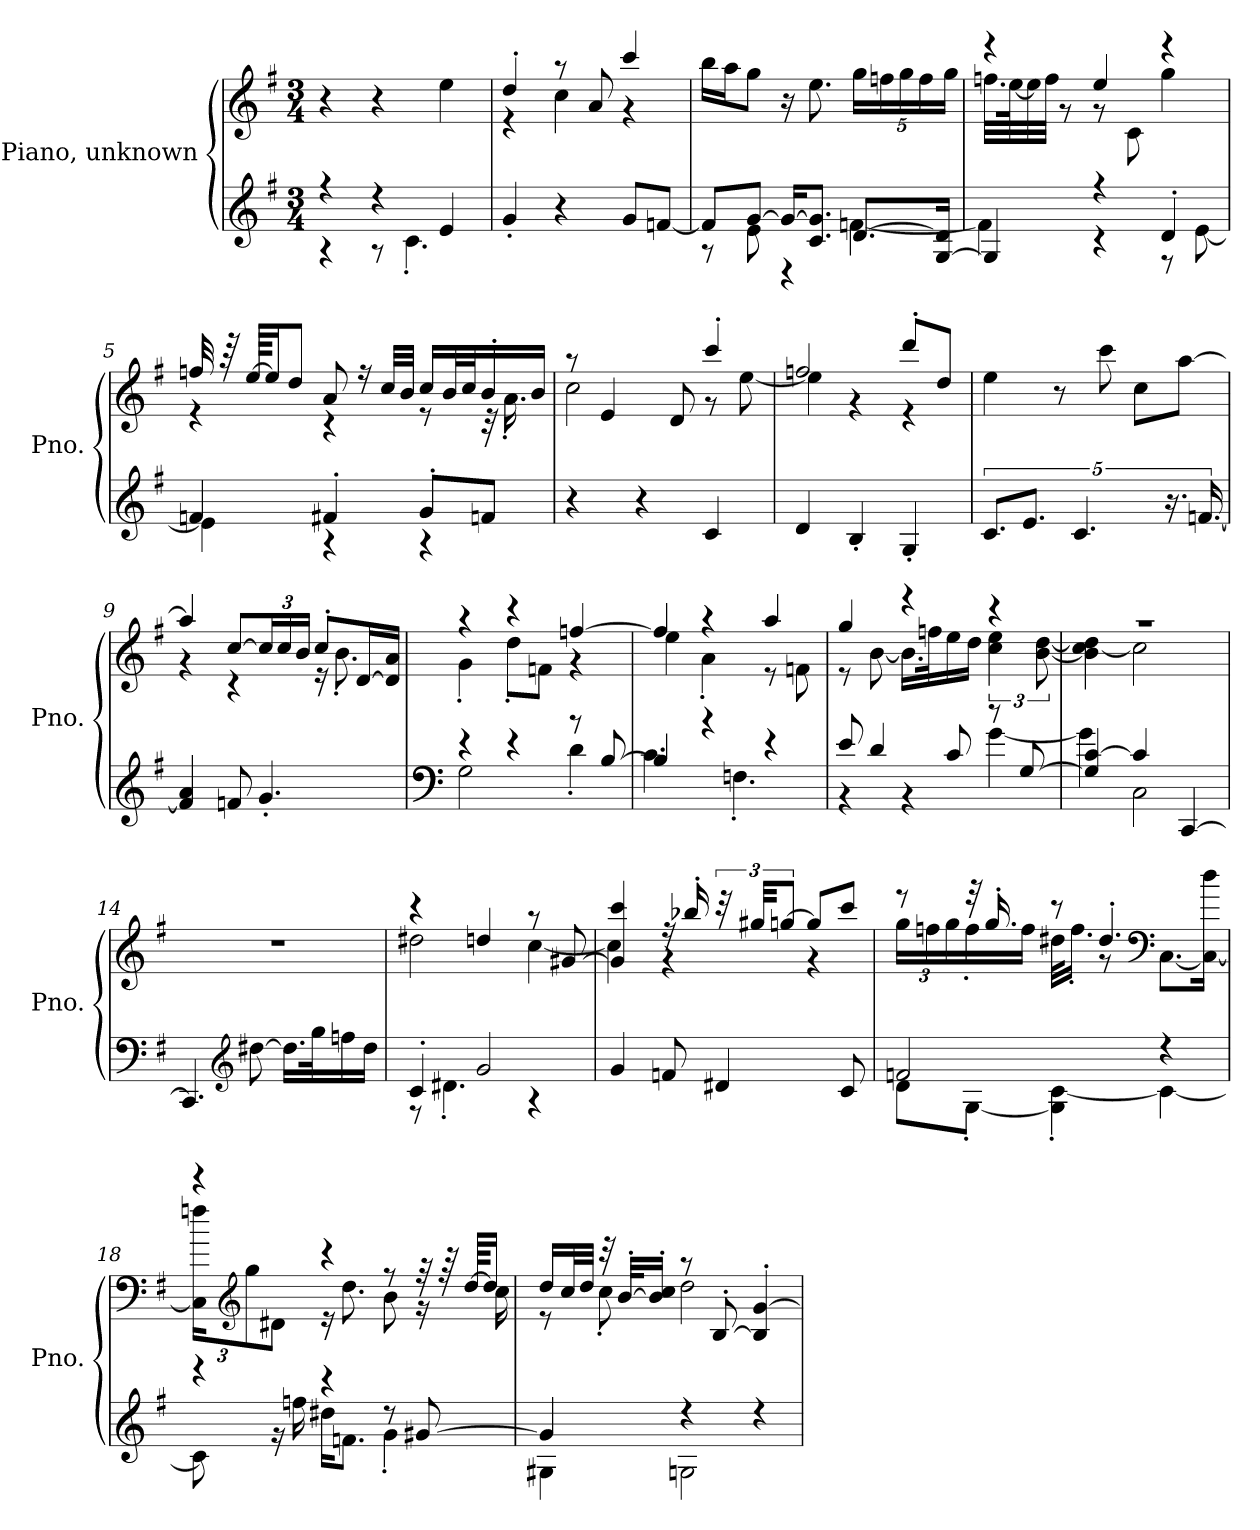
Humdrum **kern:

**kern	**kern
*part1	*part1
*staff2	*staff1
*I"Piano, unknown	*
*I'Pno.	*
*clefG2	*clefG2
*k[f#]	*k[f#]
*M3/4	*M3/4
*MM100	*MM100
=1	=1
*^	*
4r	4r	4r
4r	8r	4r
.	4.c'\	.
4e/	.	4ee\
*v	*v	*
=2	=2
*	*^
4g'/	4dd'/	4r
4r	8r	4cc\
.	8a/	.
8g/L	4ccc/	4r
[8fn/J	.	.
*	*v	*v
=3	=3
*^	*
8f/L]	8r	16bb\LL
.	.	16aa\J
[8g/J	8e\	8gg\J
16g/KL_	4r	16r
8.c/ 8.g/]J	.	8.ee\
*	*	*Xbrackettup
[8.d/L	[4fn\	20gg\LL
.	.	20ffn\
.	.	20gg\
.	.	20ff\
[16G/ 16d/]Jk	.	.
.	.	20gg\JJ
=4	=4	=4
*	*	*^
4G/]	4f\]	4r	32.ffn\LLL
.	.	.	[64ee\K
.	.	.	32ee\]
.	.	.	32ff\JJJ
.	.	.	8r
4r	4r	4ee/	8r
.	.	.	8c\
4d'/	8r	4r	4gg\
.	[8e\	.	.
!!LO:LB:g=z	!!
=5	=5	=5	=5
4fn/	4e\]	32ffn/	4r
.	.	64r	.
.	.	[64ee/KKLL	.
.	.	16ee/J]	.
.	.	8dd/J	.
4f#X'/	4r	8a/	4r
.	.	16r	.
.	.	32cc/LLL	.
.	.	32b/JJJ	.
8g'/L	4r	16cc/LL	8r
.	.	32b/L	.
.	.	32cc/J	.
8fn/J	.	16b'/	32r
.	.	.	16.a'\
.	.	16b/JJ	.
*v	*v	*	*
=6	=6	=6
4r	8r	2cc\
.	4e/	.
4r	.	.
.	8d/	.
4c/	4ccc'/	8r
.	.	[8ee\
=7	=7	=7
4d/	2ffn/	4ee\]
4B'/	.	4r
4G'/	8ddd'/L	4r
.	8dd/J	.
*	*v	*v
=8	=8
10.c/L	4ee\
10.e/J	.
.	8r
5.c/	.
.	8ccc\
.	8cc\L
20.r	.
.	[8aa\J
[20.fn/	.
!!LO:LB:g=z
=9	=9
*	*^
4f/] 4a/	4aa/]	4r
8fn/	[8cc/L	4r
4.g'/	24cc/L]	.
.	24cc/	.
.	24b/JJ	.
.	8cc'/L	16r
.	.	8.b'\
.	[16d/L	.
.	16d/] 16a/JJ	.
=10	=10	=10
*clefF4	*	*
*^	*	*
4r	2G\	4r	4g'\
4r	.	4r	8dd'\L
.	.	.	8fn\J
8r	4d'\	[4ffn/	4r
[8B/	.	.	.
=11	=11	=11	=11
4B/]	4.c\	4ff/]	4ee\
4r	.	4r	4a'\
.	4.Fn'\	.	.
4r	.	4aa/	8r
.	.	.	8fn\
=12	=12	=12	=12
8e/	4r	4gg/	8r
4d/	.	.	[8b\
.	4r	4r	16.b\LL]
.	.	.	32ffn\K
8c/	.	.	16ee\
.	.	.	16dd\JJ
*	*	*	*brackettup
8r	[4g\	4r	6cc\ 6ee\
[8G/	.	.	.
.	.	.	[12b\ [12dd\
!!LO:LB:g=z	!!
=13	=13	=13	=13
4G/] [4c/	4g\]	2.r	4b\] [4cc\ 4dd\]
4c/]	2C\	.	2cc\]
[4CC/	.	.	.
*v	*v	*	*
*	*v	*v
=14	=14
4.CC/]	2.r
*clefG2	*
[8dd#X\	.
16.dd#\LL]	.
32gg\K	.
16ffn\	.
16dd#\JJ	.
=15	=15
*^	*^
4c'/	8r	4r	2dd#X\
.	4.d#X'\	.	.
2g/	.	4ddn/	.
.	4r	8r	[4cc\
.	.	[8g#X/	.
*v	*v	*	*
=16	=16	=16
4g/	4g#/] 4ccc/	4cc\]
8fn/	16r	4r
.	16bb-X'/	.
4d#X/	48r	.
.	48gg#X/KKL	.
.	[12ggn/J	.
.	8gg/L]	4r
8c/	8ccc/J	.
!!LO:LB:g=z	!!
=17	=17	=17
*^	*	*
*	*	*	*Xbrackettup
2fn/	8d\L	8r	24gg\LL
.	.	.	24ffn\
.	.	.	24gg\
.	[8G'\J	32r	16ff'\
.	.	16.gg'/	.
.	.	.	16ff\JJ
.	4G\]' [4c\'	8r	32dd#X\KLL
.	.	.	16.ff'\JJ
.	.	4.dd#'/	8r
*	*	*clefF4	*
4r	4c\_	.	[8.C\L
.	.	.	16C\_ 16dd#\Jk
=18	=18	=18	=18
4r	8c\]	4r	24C\] 24ffn\KL
*	*	*clefG2	*
.	.	.	12gg\
.	16r	.	8d#X\J
.	16ffn\	.	.
4r	16dd#X\KL	4r	16r
.	8.fn\J	.	8.dd\
8r	4g'\	8r	8b\
[8g#X/	.	32r	16r
.	.	64r	.
.	.	[64dd/KKLL	.
.	.	16dd/JJ]	16cc\
!!LO:LB:g=z	!!
=19	=19	=19	=19
4g#/]	4G#X\	16dd/LL	8r
.	.	32cc/L	.
.	.	32dd/JJJ	.
.	.	32r	8cc'\
.	.	[32b'/KLL	.
.	.	16b/]' 16cc/'JJ	.
4r	2Gn\	8r	2dd\
.	.	[8B'/	.
4r	.	4B/]' [4g/'	.
*v	*v	*	*
*	*v	*v
=	=
*-	*-
